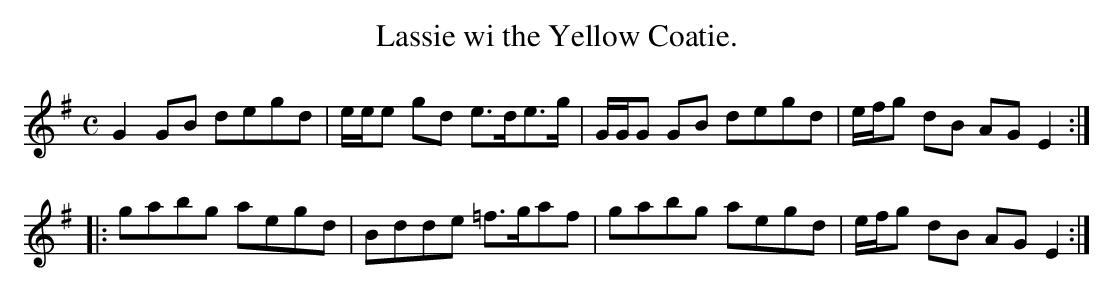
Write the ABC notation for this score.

X:1
T:Lassie wi the Yellow Coatie.
M:C
L:1/8
K:EMin
G2GB degd|e/e/e gd e>de>g|G/G/G GB degd|e/f/g dB AG E2::
gabg aegd|Bdde    =f>gaf |gabg     aegd|e/f/g dB AG E2:|
